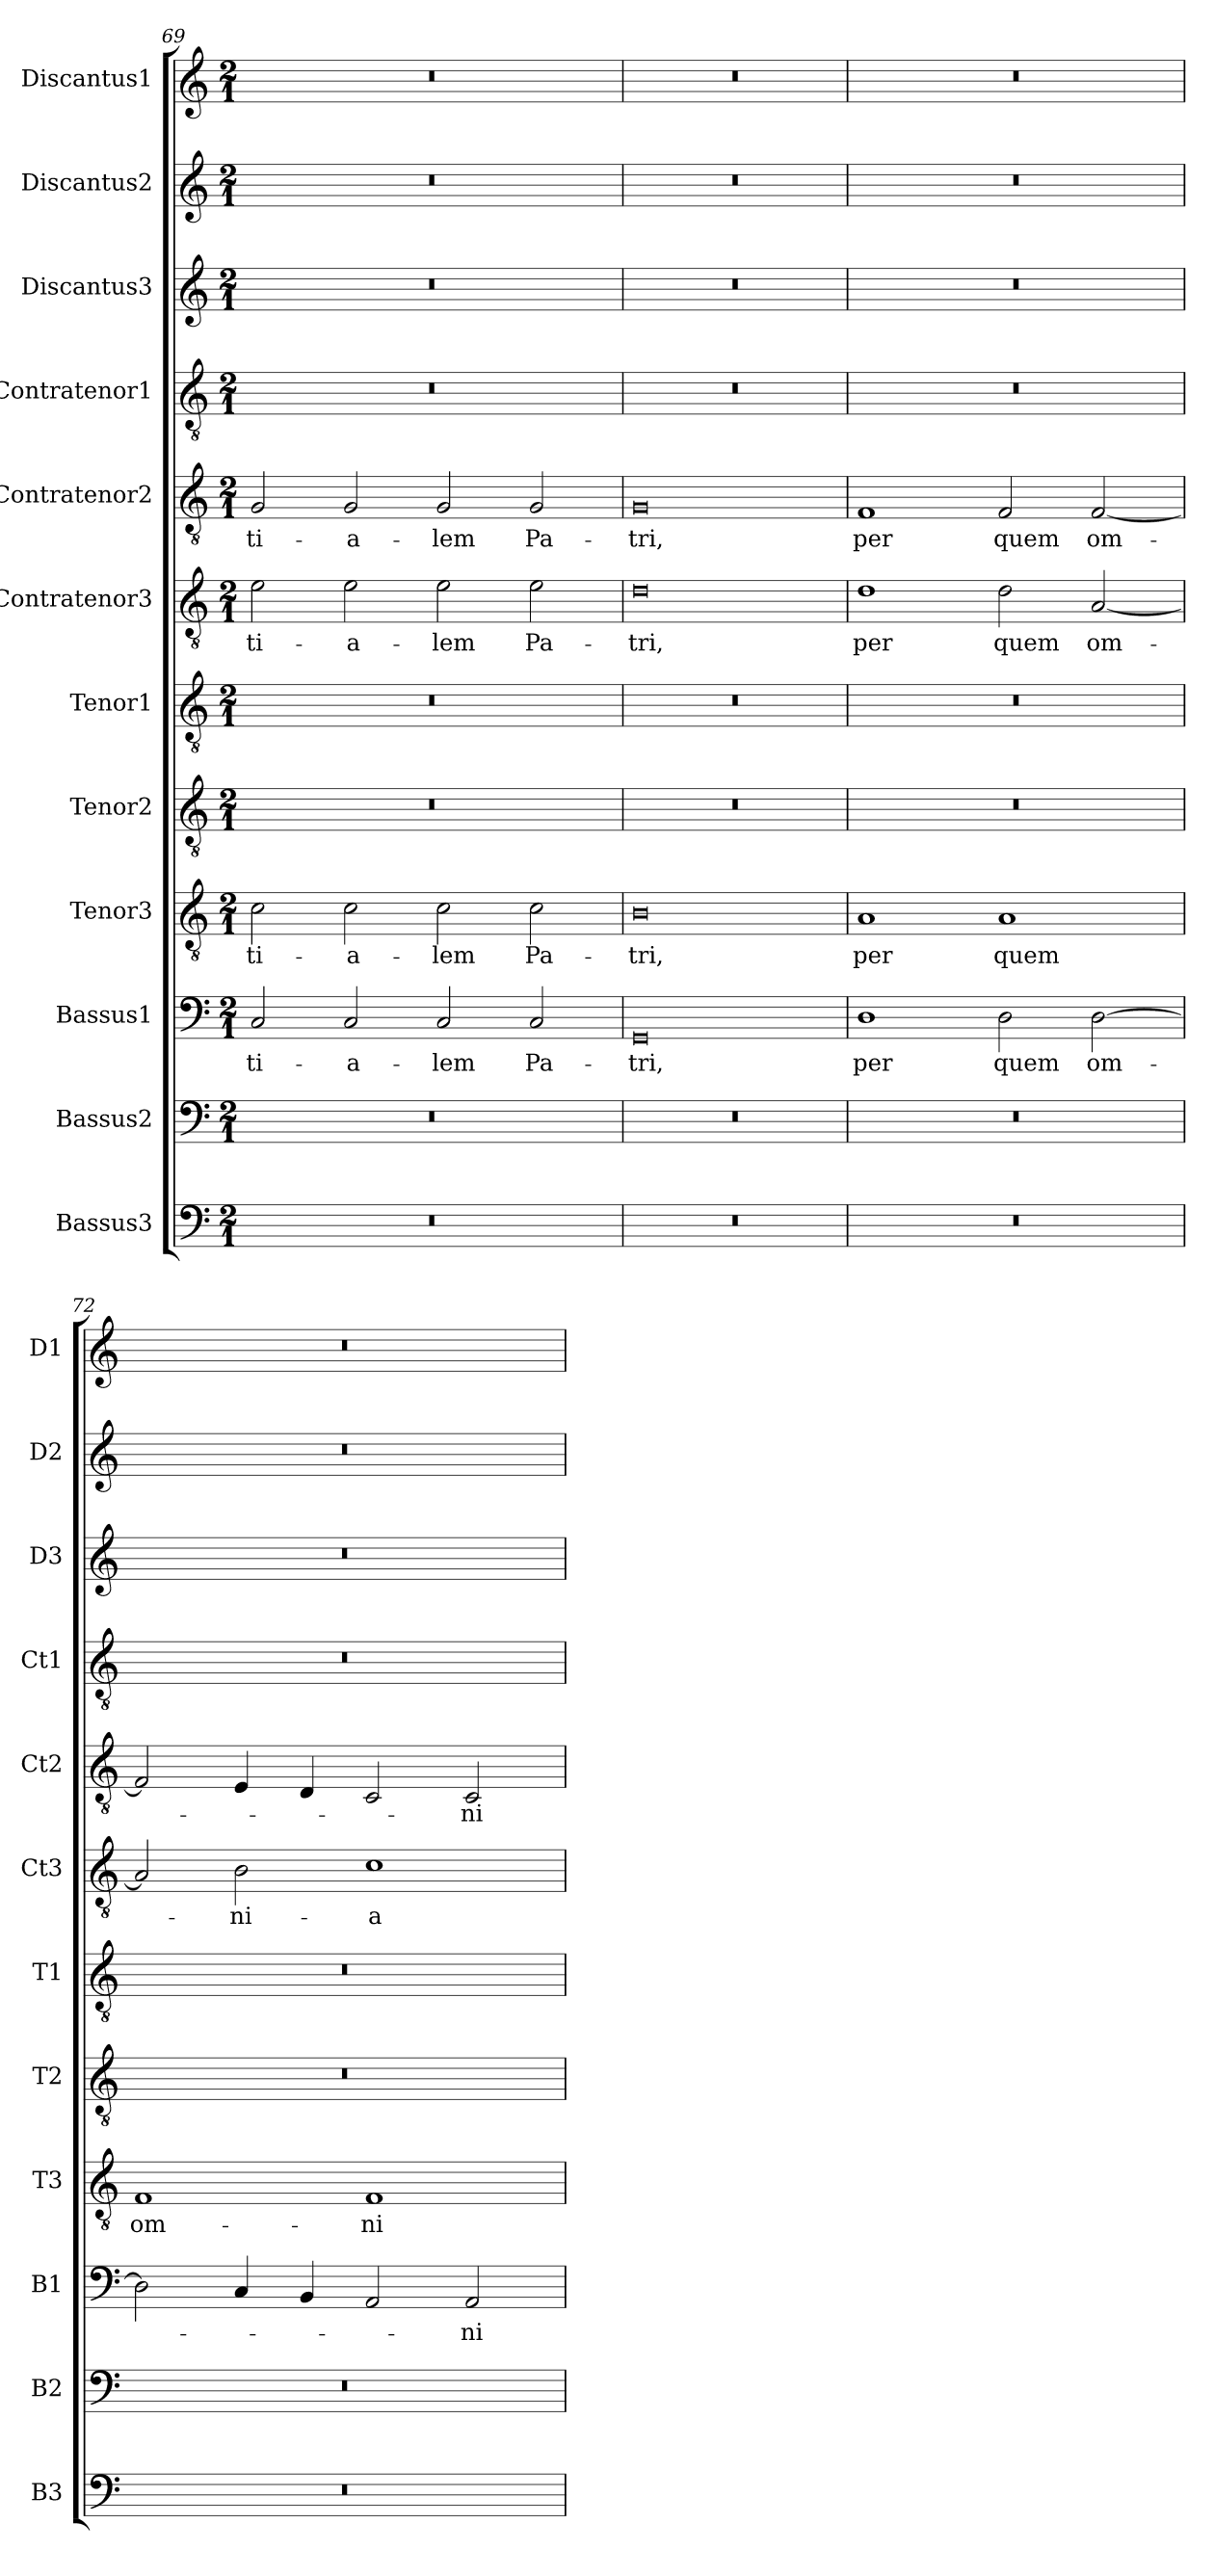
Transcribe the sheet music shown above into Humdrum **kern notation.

**kern	**kern	**kern	**text	**kern	**text	**kern	**kern	**kern	**text	**kern	**text	**kern	**kern	**kern	**kern
*part12	*part11	*part10	*part10	*part9	*part9	*part8	*part7	*part6	*part6	*part5	*part5	*part4	*part3	*part2	*part1
*staff12	*staff11	*staff10	*staff10	*staff9	*staff9	*staff8	*staff7	*staff6	*staff6	*staff5	*staff5	*staff4	*staff3	*staff2	*staff1
*I"Bassus3	*I"Bassus2	*I"Bassus1	*	*I"Tenor3	*	*I"Tenor2	*I"Tenor1	*I"Contratenor3	*	*I"Contratenor2	*	*I"Contratenor1	*I"Discantus3	*I"Discantus2	*I"Discantus1
*I'B3	*I'B2	*I'B1	*	*I'T3	*	*I'T2	*I'T1	*I'Ct3	*	*I'Ct2	*	*I'Ct1	*I'D3	*I'D2	*I'D1
*clefF4	*clefF4	*clefF4	*	*clefGv2	*	*clefGv2	*clefGv2	*clefGv2	*	*clefGv2	*	*clefGv2	*clefG2	*clefG2	*clefG2
*k[]	*k[]	*k[]	*	*k[]	*	*k[]	*k[]	*k[]	*	*k[]	*	*k[]	*k[]	*k[]	*k[]
*M2/1	*M2/1	*M2/1	*	*M2/1	*	*M2/1	*M2/1	*M2/1	*	*M2/1	*	*M2/1	*M2/1	*M2/1	*M2/1
=69	=69	=69	=69	=69	=69	=69	=69	=69	=69	=69	=69	=69	=69	=69	=69
0r	0r	2C/	-ti-	2c\	-ti-	0r	0r	2e\	-ti-	2G/	-ti-	0r	0r	0r	0r
.	.	2C/	-a-	2c\	-a-	.	.	2e\	-a-	2G/	-a-	.	.	.	.
.	.	2C/	-lem	2c\	-lem	.	.	2e\	-lem	2G/	-lem	.	.	.	.
.	.	2C/	Pa-	2c\	Pa-	.	.	2e\	Pa-	2G/	Pa-	.	.	.	.
=70	=70	=70	=70	=70	=70	=70	=70	=70	=70	=70	=70	=70	=70	=70	=70
0r	0r	0GG/	-tri,	0B\	-tri,	0r	0r	0d\	-tri,	0G/	-tri,	0r	0r	0r	0r
=71	=71	=71	=71	=71	=71	=71	=71	=71	=71	=71	=71	=71	=71	=71	=71
0r	0r	1D\	per	1A/	per	0r	0r	1d\	per	1F/	per	0r	0r	0r	0r
.	.	2D\	quem	1A/	quem	.	.	2d\	quem	2F/	quem	.	.	.	.
.	.	[2D\	om-	.	.	.	.	[2A/	om-	[2F/	om-	.	.	.	.
=72	=72	=72	=72	=72	=72	=72	=72	=72	=72	=72	=72	=72	=72	=72	=72
0r	0r	2D\]	.	1F/	om-	0r	0r	2A/]	.	2F/]	.	0r	0r	0r	0r
.	.	4C/	.	.	.	.	.	2B\	-ni-	4E/	.	.	.	.	.
.	.	4BB/	.	.	.	.	.	.	.	4D/	.	.	.	.	.
.	.	2AA/	.	1F/	-ni-	.	.	1c\	-a	2C/	.	.	.	.	.
.	.	2AA/	-ni-	.	.	.	.	.	.	2C/	-ni-	.	.	.	.
=	=	=	=	=	=	=	=	=	=	=	=	=	=	=	=
*-	*-	*-	*-	*-	*-	*-	*-	*-	*-	*-	*-	*-	*-	*-	*-
